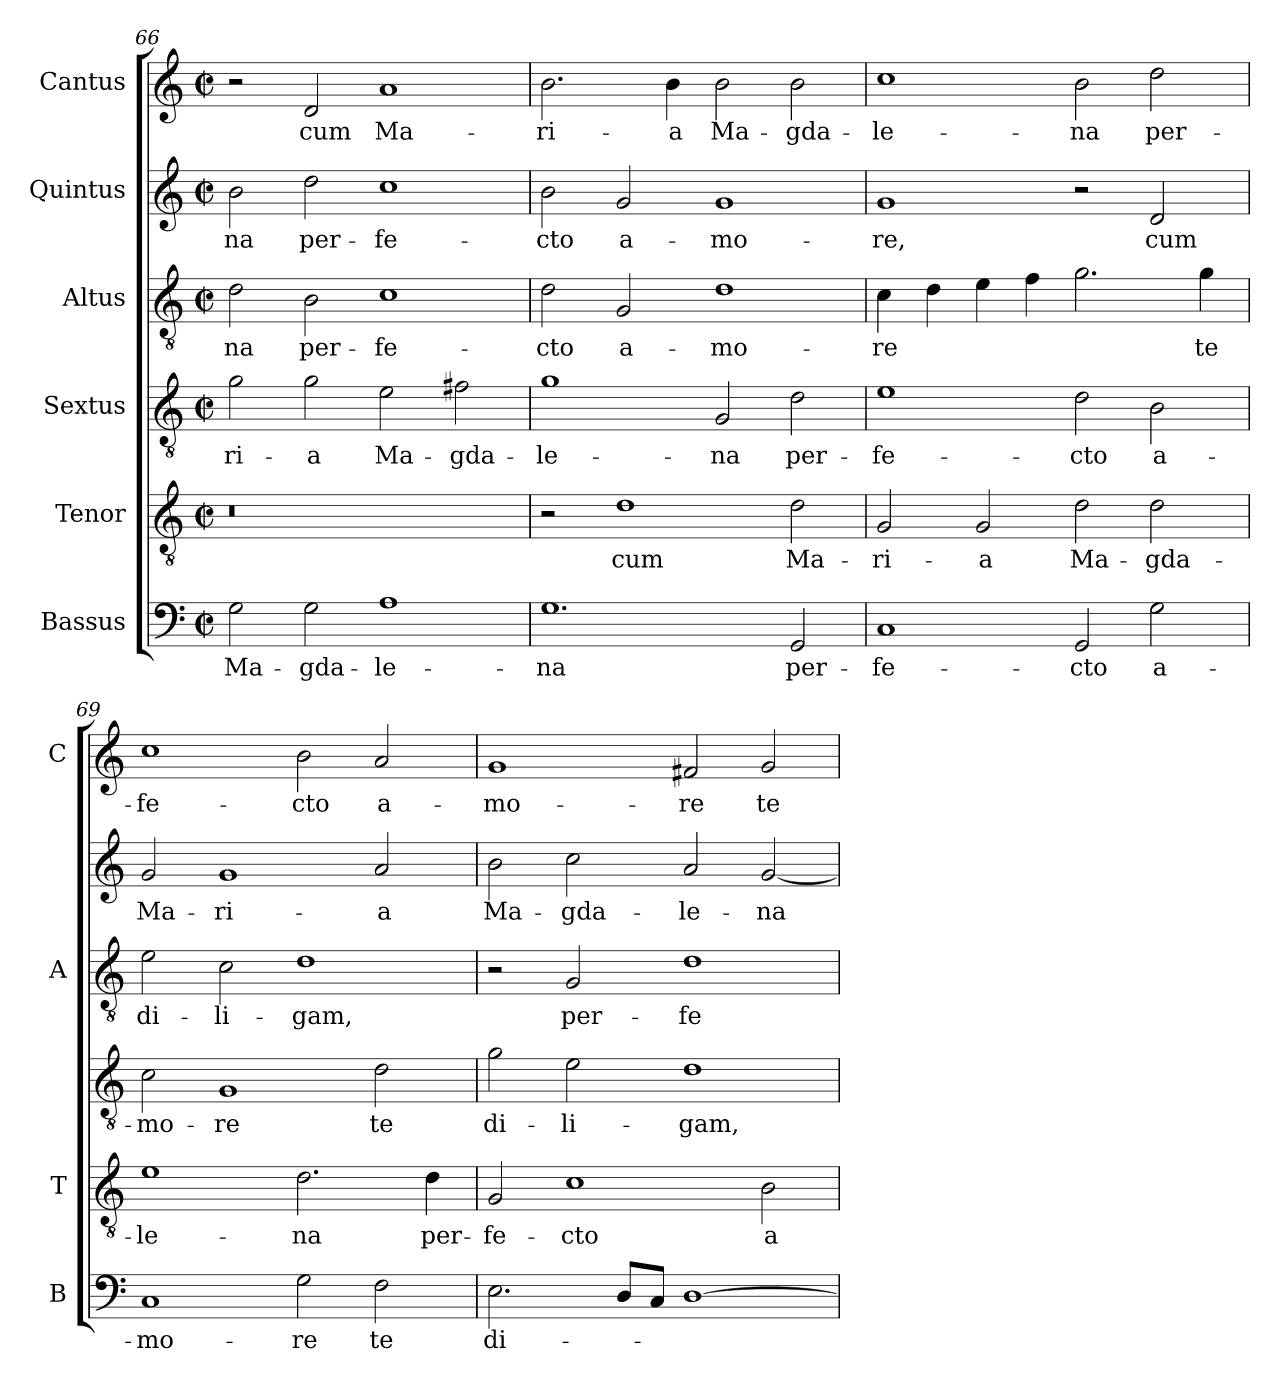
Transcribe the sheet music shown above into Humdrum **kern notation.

**kern	**text	**kern	**text	**kern	**text	**kern	**text	**kern	**text	**kern	**text
*part6	*part6	*part5	*part5	*part4	*part4	*part3	*part3	*part2	*part2	*part1	*part1
*staff6	*staff6	*staff5	*staff5	*staff4	*staff4	*staff3	*staff3	*staff2	*staff2	*staff1	*staff1
*I"Bassus	*	*I"Tenor	*	*I"Sextus	*	*I"Altus	*	*I"Quintus	*	*I"Cantus	*
*I'B	*	*I'T	*	*	*	*I'A	*	*	*	*I'C	*
*clefF4	*	*clefGv2	*	*clefGv2	*	*clefGv2	*	*clefG2	*	*clefG2	*
*k[]	*	*k[]	*	*k[]	*	*k[]	*	*k[]	*	*k[]	*
*C:	*	*C:	*	*C:	*	*C:	*	*C:	*	*C:	*
*M2/2	*	*M2/2	*	*M2/2	*	*M2/2	*	*M2/2	*	*M2/2	*
*met(c|)	*	*met(c|)	*	*met(c|)	*	*met(c|)	*	*met(c|)	*	*met(c|)	*
=66	=66	=66	=66	=66	=66	=66	=66	=66	=66	=66	=66
2G\	Ma-	0r	.	2g\	-ri-	2d\	-na	2b\	-na	2r	.
2G\	-gda-	.	.	2g\	-a	2B\	per-	2dd\	per-	2d/	cum
1A	-le-	.	.	2e\	Ma-	1c	-fe-	1cc	-fe-	1a	Ma-
.	.	.	.	2f#X\	-gda-	.	.	.	.	.	.
!!LO:PB:g=z
=67	=67	=67	=67	=67	=67	=67	=67	=67	=67	=67	=67
1.G	-na	2r	.	1g	-le-	2d\	-cto	2b\	-cto	2.b\	-ri-
.	.	1d	cum	.	.	2G/	a-	2g/	a-	.	.
.	.	.	.	.	.	.	.	.	.	4b\	-a
.	.	.	.	2G/	-na	1d	-mo-	1g	-mo-	2b\	Ma-
2GG/	per-	2d\	Ma-	2d\	per-	.	.	.	.	2b\	-gda-
=68	=68	=68	=68	=68	=68	=68	=68	=68	=68	=68	=68
1C	-fe-	2G/	-ri-	1e	-fe-	4c\	-re	1g	-re,	1cc	-le-
.	.	.	.	.	.	4d\	.	.	.	.	.
.	.	2G/	-a	.	.	4e\	.	.	.	.	.
.	.	.	.	.	.	4f\	.	.	.	.	.
2GG/	-cto	2d\	Ma-	2d\	-cto	2.g\	.	2r	.	2b\	-na
2G\	a-	2d\	-gda-	2B\	a-	.	.	2d/	cum	2dd\	per-
.	.	.	.	.	.	4g\	te	.	.	.	.
=69	=69	=69	=69	=69	=69	=69	=69	=69	=69	=69	=69
1C	-mo-	1e	-le-	2c\	-mo-	2e\	di-	2g/	Ma-	1cc	-fe-
.	.	.	.	1G	-re	2c\	-li-	1g	-ri-	.	.
2G\	-re	2.d\	-na	.	.	1d	-gam,	.	.	2b\	-cto
2F\	te	.	.	2d\	te	.	.	2a/	-a	2a/	a-
.	.	4d\	per-	.	.	.	.	.	.	.	.
!!LO:LB:g=z
=70	=70	=70	=70	=70	=70	=70	=70	=70	=70	=70	=70
2.E\	di-	2G/	-fe-	2g\	di-	2r	.	2b\	Ma-	1g	-mo-
.	.	1c	-cto	2e\	-li-	2G/	per-	2cc\	-gda-	.	.
8D/L	.	.	.	.	.	.	.	.	.	.	.
8C/J	.	.	.	.	.	.	.	.	.	.	.
[1D	.	.	.	1d	-gam,	1d	-fe-	2a/	-le-	2f#X/	-re
.	.	2B\	a-	.	.	.	.	[2g/	-na	2g/	te
=	=	=	=	=	=	=	=	=	=	=	=
*-	*-	*-	*-	*-	*-	*-	*-	*-	*-	*-	*-
